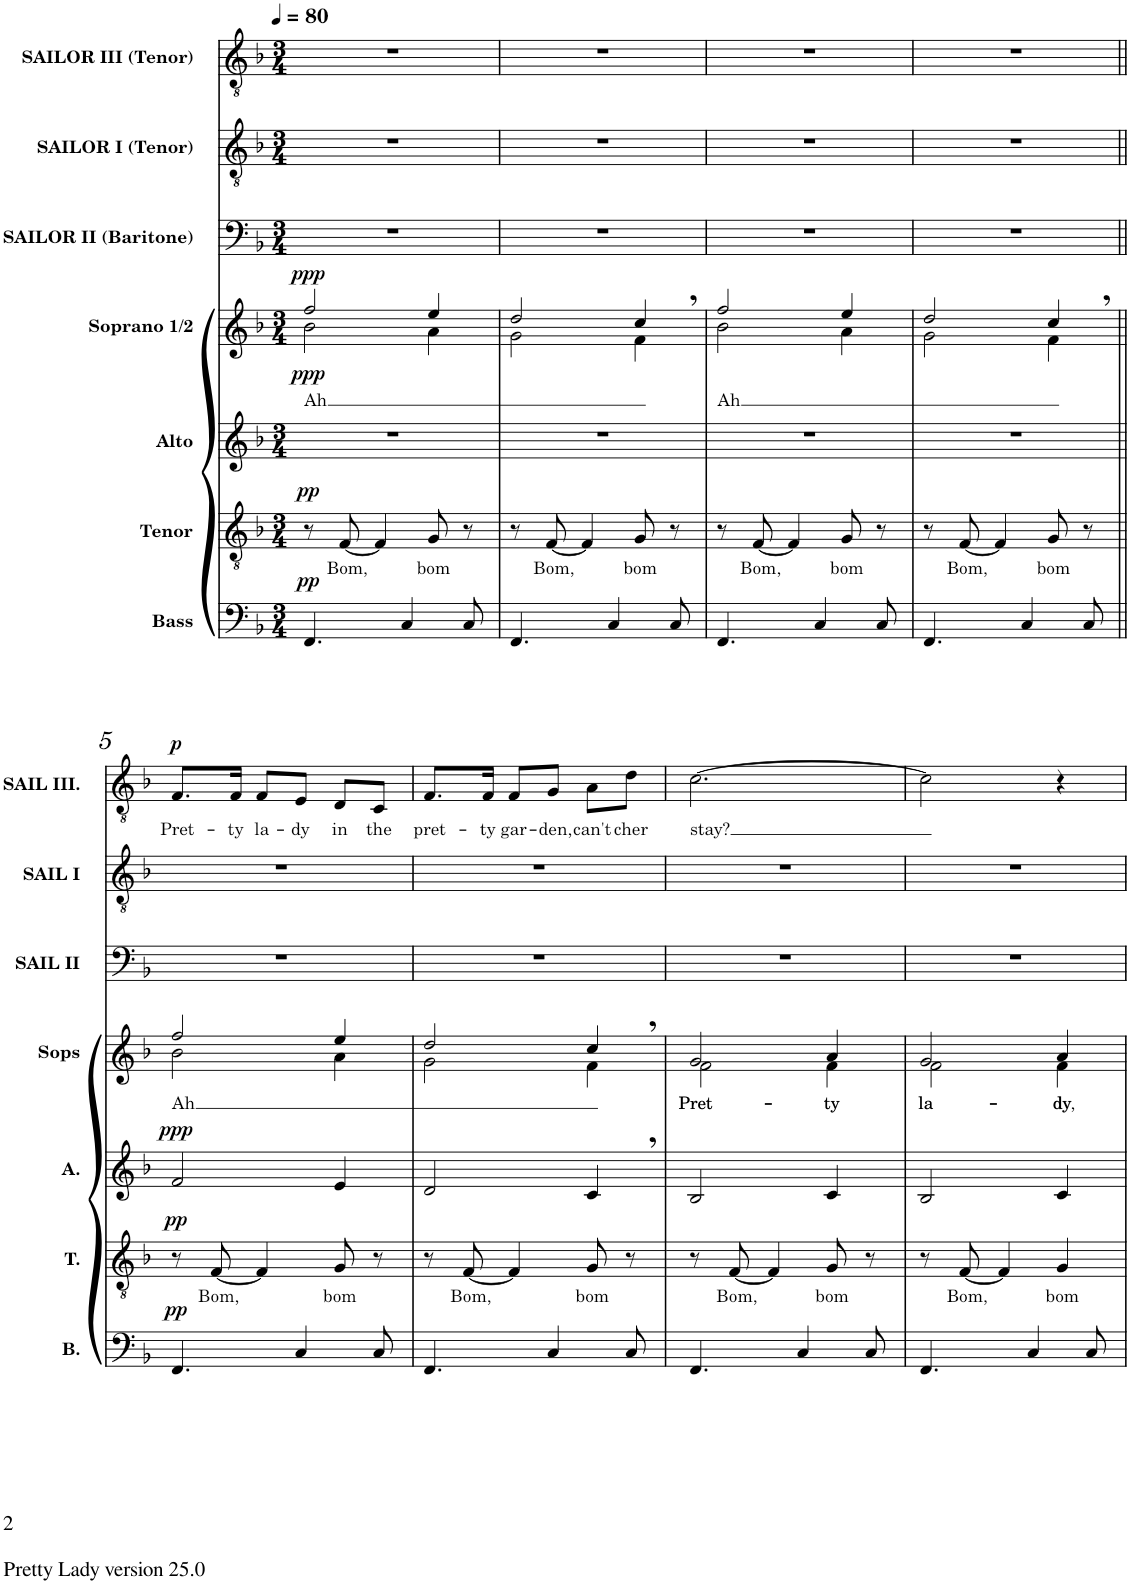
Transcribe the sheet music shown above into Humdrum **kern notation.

**kern	**dynam	**kern	**text	**dynam	**kern	**dynam	**kern	**text	**dynam	**kern	**kern	**kern	**text	**dynam
*part7	*part7	*part6	*part6	*part6	*part5	*part5	*part4	*part4	*part4	*part3	*part2	*part1	*part1	*part1
*staff7	*staff7	*staff6	*staff6	*staff6	*staff5	*staff5	*staff4	*staff4	*staff4	*staff3	*staff2	*staff1	*staff1	*staff1
*I"Bass	*	*I"Tenor	*	*	*I"Alto	*	*I"Soprano 1/2	*	*	*I"SAILOR II (Baritone)	*I"SAILOR I (Tenor)	*I"SAILOR III (Tenor)	*	*
*I'B.	*	*I'T.	*	*	*I'A.	*	*	*	*	*I'SAIL II	*I'SAIL I	*I'SAIL III.	*	*
*clefF4	*	*clefGv2	*	*	*clefG2	*	*clefG2	*	*	*clefF4	*clefGv2	*clefGv2	*	*
*k[b-]	*	*k[b-]	*	*	*k[b-]	*	*k[b-]	*	*	*k[b-]	*k[b-]	*k[b-]	*	*
*M3/4	*	*M3/4	*	*	*M3/4	*	*M3/4	*	*	*M3/4	*M3/4	*M3/4	*	*
*MM80	*	*MM80	*	*	*MM80	*	*MM80	*	*	*MM80	*MM80	*MM80	*	*
=1	=1	=1	=1	=1	=1	=1	=1	=1	=1	=1	=1	=1	=1	=1
!	!LO:DY:a	!	!	!LO:DY:a	!	!	!	!LO:LY:b	!LO:DY:a	!	!	!	!	!
*	*	*	*	*	*	*	*^	*	*	*	*	*	*	*
!	!	!	!	!	!	!	!	!	!	!LO:DY:n=1:b	!	!	!	!	!
4.FF/	pp	8r	.	pp	2.r	.	2ff/	2b-\	Ah	ppp ppp	2.r	2.r	2.r	.	.
!	!	!	!LO:LY:b	!	!	!	!	!	!	!	!	!	!	!	!
.	.	[8F/	Bom,	.	.	.	.	.	.	.	.	.	.	.	.
.	.	4F/]	.	.	.	.	.	.	.	.	.	.	.	.	.
4C/	.	.	.	.	.	.	.	.	.	.	.	.	.	.	.
!	!	!	!LO:LY:b	!	!	!	!	!	!	!	!	!	!	!	!
.	.	8G/	bom	.	.	.	4ee/	4a\	.	.	.	.	.	.	.
8C/	.	8r	.	.	.	.	.	.	.	.	.	.	.	.	.
=2	=2	=2	=2	=2	=2	=2	=2	=2	=2	=2	=2	=2	=2	=2	=2
4.FF/	.	8r	.	.	2.r	.	2dd/	2g\	.	.	2.r	2.r	2.r	.	.
!	!	!	!LO:LY:b	!	!	!	!	!	!	!	!	!	!	!	!
.	.	[8F/	Bom,	.	.	.	.	.	.	.	.	.	.	.	.
.	.	4F/]	.	.	.	.	.	.	.	.	.	.	.	.	.
4C/	.	.	.	.	.	.	.	.	.	.	.	.	.	.	.
!	!	!	!LO:LY:b	!	!	!	!	!	!	!	!	!	!	!	!
.	.	8G/	bom	.	.	.	4cc,/	4f\	.	.	.	.	.	.	.
8C/	.	8r	.	.	.	.	.	.	.	.	.	.	.	.	.
=3	=3	=3	=3	=3	=3	=3	=3	=3	=3	=3	=3	=3	=3	=3	=3
!	!	!	!	!	!	!	!	!	!LO:LY:b	!	!	!	!	!	!
4.FF/	.	8r	.	.	2.r	.	2ff/	2b-\	Ah	.	2.r	2.r	2.r	.	.
!	!	!	!LO:LY:b	!	!	!	!	!	!	!	!	!	!	!	!
.	.	[8F/	Bom,	.	.	.	.	.	.	.	.	.	.	.	.
.	.	4F/]	.	.	.	.	.	.	.	.	.	.	.	.	.
4C/	.	.	.	.	.	.	.	.	.	.	.	.	.	.	.
!	!	!	!LO:LY:b	!	!	!	!	!	!	!	!	!	!	!	!
.	.	8G/	bom	.	.	.	4ee/	4a\	.	.	.	.	.	.	.
8C/	.	8r	.	.	.	.	.	.	.	.	.	.	.	.	.
=4	=4	=4	=4	=4	=4	=4	=4	=4	=4	=4	=4	=4	=4	=4	=4
4.FF/	.	8r	.	.	2.r	.	2dd/	2g\	.	.	2.r	2.r	2.r	.	.
!	!	!	!LO:LY:b	!	!	!	!	!	!	!	!	!	!	!	!
.	.	[8F/	Bom,	.	.	.	.	.	.	.	.	.	.	.	.
.	.	4F/]	.	.	.	.	.	.	.	.	.	.	.	.	.
4C/	.	.	.	.	.	.	.	.	.	.	.	.	.	.	.
!	!	!	!LO:LY:b	!	!	!	!	!	!	!	!	!	!	!	!
.	.	8G/	bom	.	.	.	4cc,/	4f\	.	.	.	.	.	.	.
8C/	.	8r	.	.	.	.	.	.	.	.	.	.	.	.	.
!!LO:LB:g=z
=5||	=5||	=5||	=5||	=5||	=5||	=5||	=5||	=5||	=5||	=5||	=5||	=5||	=5||	=5||	=5||
!	!LO:DY:a	!	!	!LO:DY:a	!	!LO:DY:a	!	!	!LO:LY:b	!	!	!	!	!LO:LY:b	!LO:DY:a
4.FF/	pp	8r	.	pp	2f/	ppp	2ff/	2b-\	Ah	.	2.r	2.r	8.F/L	Pret-	p
!	!	!	!LO:LY:b	!	!	!	!	!	!	!	!	!	!	!	!
.	.	[8F/	Bom,	.	.	.	.	.	.	.	.	.	.	.	.
!	!	!	!	!	!	!	!	!	!	!	!	!	!	!LO:LY:b	!
.	.	.	.	.	.	.	.	.	.	.	.	.	16F/Jk	-ty	.
!	!	!	!	!	!	!	!	!	!	!	!	!	!	!LO:LY:b	!
.	.	4F/]	.	.	.	.	.	.	.	.	.	.	8F/L	la-	.
!	!	!	!	!	!	!	!	!	!	!	!	!	!	!LO:LY:b	!
4C/	.	.	.	.	.	.	.	.	.	.	.	.	8E/J	-dy	.
!	!	!	!LO:LY:b	!	!	!	!	!	!	!	!	!	!	!LO:LY:b	!
.	.	8G/	bom	.	4e/	.	4ee/	4a\	.	.	.	.	8D/L	in	.
!	!	!	!	!	!	!	!	!	!	!	!	!	!	!LO:LY:b	!
8C/	.	8r	.	.	.	.	.	.	.	.	.	.	8C/J	the	.
=6	=6	=6	=6	=6	=6	=6	=6	=6	=6	=6	=6	=6	=6	=6	=6
!	!	!	!	!	!	!	!	!	!	!	!	!	!	!LO:LY:b	!
4.FF/	.	8r	.	.	2d/	.	2dd/	2g\	.	.	2.r	2.r	8.F/L	pret-	.
!	!	!	!LO:LY:b	!	!	!	!	!	!	!	!	!	!	!	!
.	.	[8F/	Bom,	.	.	.	.	.	.	.	.	.	.	.	.
!	!	!	!	!	!	!	!	!	!	!	!	!	!	!LO:LY:b	!
.	.	.	.	.	.	.	.	.	.	.	.	.	16F/Jk	-ty	.
!	!	!	!	!	!	!	!	!	!	!	!	!	!	!LO:LY:b	!
.	.	4F/]	.	.	.	.	.	.	.	.	.	.	8F/L	gar-	.
!	!	!	!	!	!	!	!	!	!	!	!	!	!	!LO:LY:b	!
4C/	.	.	.	.	.	.	.	.	.	.	.	.	8G/J	-den,	.
!	!	!	!LO:LY:b	!	!	!	!	!	!	!	!	!	!	!LO:LY:b	!
.	.	8G/	bom	.	4c,/	.	4cc,/	4f\	.	.	.	.	8A\L	can't-	.
!	!	!	!	!	!	!	!	!	!	!	!	!	!	!LO:LY:b	!
8C/	.	8r	.	.	.	.	.	.	.	.	.	.	8d\J	-cher	.
=7	=7	=7	=7	=7	=7	=7	=7	=7	=7	=7	=7	=7	=7	=7	=7
!	!	!	!	!	!	!	!	!	!LO:LY:b	!	!	!	!	!	!
!	!	!	!	!	!	!	!	!	!LO:LY:b	!	!	!	!	!LO:LY:b	!
4.FF/	.	8r	.	.	2B-/	.	2g/	2f\	Pret-	.	2.r	2.r	[2.c\	stay?	.
!	!	!	!LO:LY:b	!	!	!	!	!	!	!	!	!	!	!	!
.	.	[8F/	Bom,	.	.	.	.	.	.	.	.	.	.	.	.
.	.	4F/]	.	.	.	.	.	.	.	.	.	.	.	.	.
4C/	.	.	.	.	.	.	.	.	.	.	.	.	.	.	.
!	!	!	!LO:LY:b	!	!	!	!	!	!LO:LY:b	!	!	!	!	!	!
!	!	!	!	!	!	!	!	!	!LO:LY:b	!	!	!	!	!	!
.	.	8G/	bom	.	4c/	.	4a/	4f\	-ty	.	.	.	.	.	.
8C/	.	8r	.	.	.	.	.	.	.	.	.	.	.	.	.
=8	=8	=8	=8	=8	=8	=8	=8	=8	=8	=8	=8	=8	=8	=8	=8
!	!	!	!	!	!	!	!	!	!LO:LY:b	!	!	!	!	!	!
!	!	!	!	!	!	!	!	!	!LO:LY:b	!	!	!	!	!	!
4.FF/	.	8r	.	.	2B-/	.	2g/	2f\	la-	.	2.r	2.r	2c\]	.	.
!	!	!	!LO:LY:b	!	!	!	!	!	!	!	!	!	!	!	!
.	.	[8F/	Bom,	.	.	.	.	.	.	.	.	.	.	.	.
.	.	4F/]	.	.	.	.	.	.	.	.	.	.	.	.	.
4C/	.	.	.	.	.	.	.	.	.	.	.	.	.	.	.
!	!	!	!LO:LY:b	!	!	!	!	!	!LO:LY:b	!	!	!	!	!	!
!	!	!	!	!	!	!	!	!	!LO:LY:b	!	!	!	!	!	!
.	.	4G/	bom	.	4c/	.	4a/	4f\	-dy,	.	.	.	4r	.	.
8C/	.	.	.	.	.	.	.	.	.	.	.	.	.	.	.
*	*	*	*	*	*	*	*v	*v	*	*	*	*	*	*	*
=	=	=	=	=	=	=	=	=	=	=	=	=	=	=
*-	*-	*-	*-	*-	*-	*-	*-	*-	*-	*-	*-	*-	*-	*-
